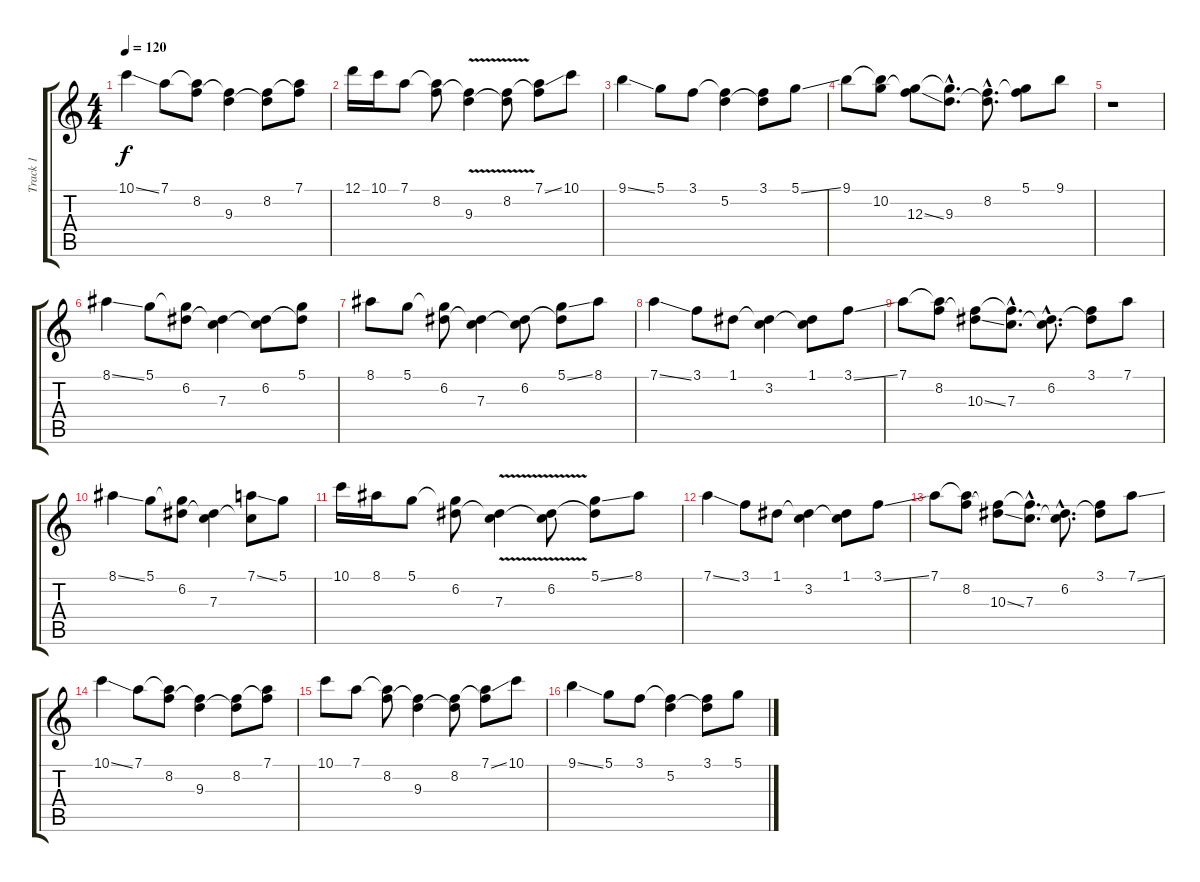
\track ("Track 1" "Track 1") {instrument electricguitarjazz}
\staff {score tabs}
\tuning (D4 A3 F3 C3 G2 D2) {hide}
\ts (4 4)
\tempo 120
\clef g2
\ks c
10.1{ss}.4{dy f} 7.1.8 (7.1{t} 8.2).8 (8.2{t} 9.3).4 (8.2 9.3{t}).8 (7.1 8.2{t}).8 |
12.1.16 10.1.16 7.1.8 (7.1{t} 8.2).8 (8.2{t} 9.3{v}).4 (8.2 9.3{t}).8 (7.1{ss} 8.2{t}).8 10.1.8 |
9.1{ss}.4 5.1.8 3.1.8 (3.1{t} 5.2).4 (3.1 5.2{t}).8 5.1{ss}.8 |
9.1.8 (9.1{t} 10.2).8 (10.2{t} 12.3{ss}).8 (10.2{hac t} 9.3{hac}).8{d} (8.2{hac} 9.3{hac t}).8{d} (5.1 8.2{t}).8 9.1.8 |
r.1 |
8.1{ss}.4{volume 12} 5.1.8 (5.1{t} 6.2).8 (6.2{t} 7.3).4 (6.2 7.3{t}).8 (5.1 6.2{t}).8 |
8.1.8 5.1.8 (5.1{t} 6.2).8 (6.2{t} 7.3).4 (6.2 7.3{t}).8 (5.1{ss} 6.2{t}).8 8.1.8 |
7.1{ss}.4 3.1.8 1.1.8 (1.1{t} 3.2).4 (1.1 3.2{t}).8 3.1{ss}.8 |
7.1.8 (7.1{t} 8.2).8 (8.2{t} 10.3{ss}).8 (8.2{hac t} 7.3{hac}).8{d} (6.2{hac} 7.3{hac t}).8{d} (3.1 6.2{t}).8 7.1.8 |
8.1{ss}.4{volume 8} 5.1.8 (5.1{t} 6.2).8 (6.2{t} 7.3).4 (7.1{ss} 7.3{t}).8 5.1.8 |
10.1.16 8.1.16 5.1.8 (5.1{t} 6.2).8 (6.2{t} 7.3{v}).4 (6.2 7.3{t}).8 (5.1{ss} 6.2{t}).8 8.1.8 |
7.1{ss}.4 3.1.8 1.1.8 (1.1{t} 3.2).4 (1.1 3.2{t}).8 3.1{ss}.8 |
7.1.8 (7.1{t} 8.2).8 (8.2{t} 10.3{ss}).8 (8.2{hac t} 7.3{hac}).8{d} (6.2{hac} 7.3{hac t}).8{d} (3.1 6.2{t}).8 7.1{ss}.8 |
10.1{ss}.4{volume 4 instrument overdrivenguitar} 7.1.8 (7.1{t} 8.2).8 (8.2{t} 9.3).4 (8.2 9.3{t}).8 (7.1 8.2{t}).8 |
10.1.8 7.1.8 (7.1{t} 8.2).8 (8.2{t} 9.3).4 (8.2 9.3{t}).8 (7.1{ss} 8.2{t}).8 10.1.8 |
9.1{ss}.4 5.1.8 3.1.8 (3.1{t} 5.2).4 (3.1 5.2{t}).8 5.1.8
